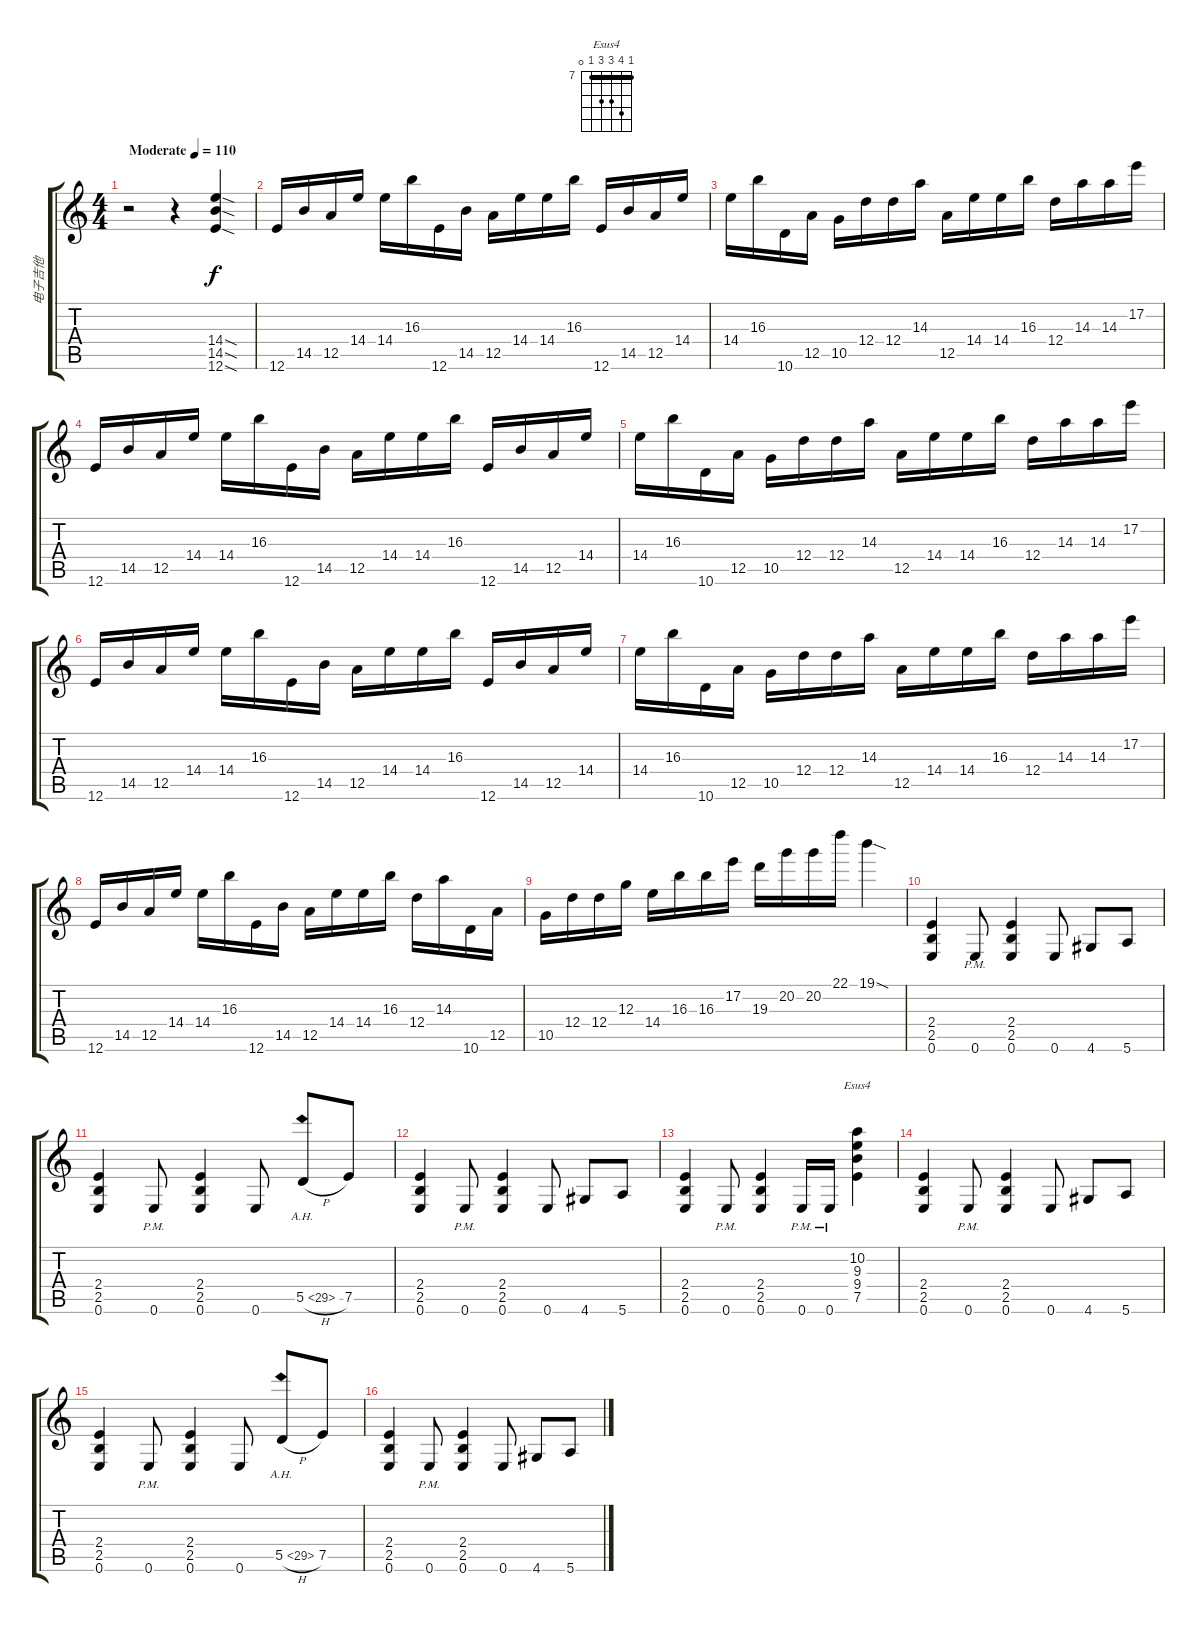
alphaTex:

\track ("电子吉他" "电子吉他") {instrument overdrivenguitar}
\staff {score tabs}
\tuning (E4 B3 G3 D3 A2 E2) {hide}
\chord ("Esus4" 7 10 9 9 7 0) {firstfret 7 barre 7}
\ts (4 4)
\tempo (110 "Moderate")
\clef g2
\ks c
r.2{dy f instrument overdrivenguitar} r.4 (14.4{sod} 14.5{sod} 12.6{sod}).4 |
12.6.16 14.5.16 12.5.16 14.4.16 14.4.16 16.3.16 12.6.16 14.5.16 12.5.16 14.4.16 14.4.16 16.3.16 12.6.16 14.5.16 12.5.16 14.4.16 |
14.4.16 16.3.16 10.6.16 12.5.16 10.5.16 12.4.16 12.4.16 14.3.16 12.5.16 14.4.16 14.4.16 16.3.16 12.4.16 14.3.16 14.3.16 17.2.16 |
12.6.16 14.5.16 12.5.16 14.4.16 14.4.16 16.3.16 12.6.16 14.5.16 12.5.16 14.4.16 14.4.16 16.3.16 12.6.16 14.5.16 12.5.16 14.4.16 |
14.4.16 16.3.16 10.6.16 12.5.16 10.5.16 12.4.16 12.4.16 14.3.16 12.5.16 14.4.16 14.4.16 16.3.16 12.4.16 14.3.16 14.3.16 17.2.16 |
12.6.16 14.5.16 12.5.16 14.4.16 14.4.16 16.3.16 12.6.16 14.5.16 12.5.16 14.4.16 14.4.16 16.3.16 12.6.16 14.5.16 12.5.16 14.4.16 |
14.4.16 16.3.16 10.6.16 12.5.16 10.5.16 12.4.16 12.4.16 14.3.16 12.5.16 14.4.16 14.4.16 16.3.16 12.4.16 14.3.16 14.3.16 17.2.16 |
12.6.16 14.5.16 12.5.16 14.4.16 14.4.16 16.3.16 12.6.16 14.5.16 12.5.16 14.4.16 14.4.16 16.3.16 12.4.16 14.3.16 10.6.16 12.5.16 |
10.5.16 12.4.16 12.4.16 12.3.16 14.4.16 16.3.16 16.3.16 17.2.16 19.3.16 20.2.16 20.2.16 22.1.16 19.1{sod}.4 |
(2.4 2.5 0.6).4 0.6{pm}.8 (2.4 2.5 0.6).4 0.6.8 4.6.8 5.6.8 |
(2.4 2.5 0.6).4 0.6{pm}.8 (2.4 2.5 0.6).4 0.6.8 5.5{ah 24 h}.8 7.5.8 |
(2.4 2.5 0.6).4 0.6{pm}.8 (2.4 2.5 0.6).4 0.6.8 4.6.8 5.6.8 |
(2.4 2.5 0.6).4 0.6{pm}.8 (2.4 2.5 0.6).4 0.6{pm}.16 0.6{pm}.16 (10.2 9.3 9.4 7.5).4{ch "Esus4"} |
(2.4 2.5 0.6).4 0.6{pm}.8 (2.4 2.5 0.6).4 0.6.8 4.6.8 5.6.8 |
(2.4 2.5 0.6).4{txt ""} 0.6{pm}.8 (2.4 2.5 0.6).4 0.6.8 5.5{ah 24 h}.8 7.5.8 |
(2.4 2.5 0.6).4 0.6{pm}.8 (2.4 2.5 0.6).4 0.6.8 4.6.8 5.6.8
